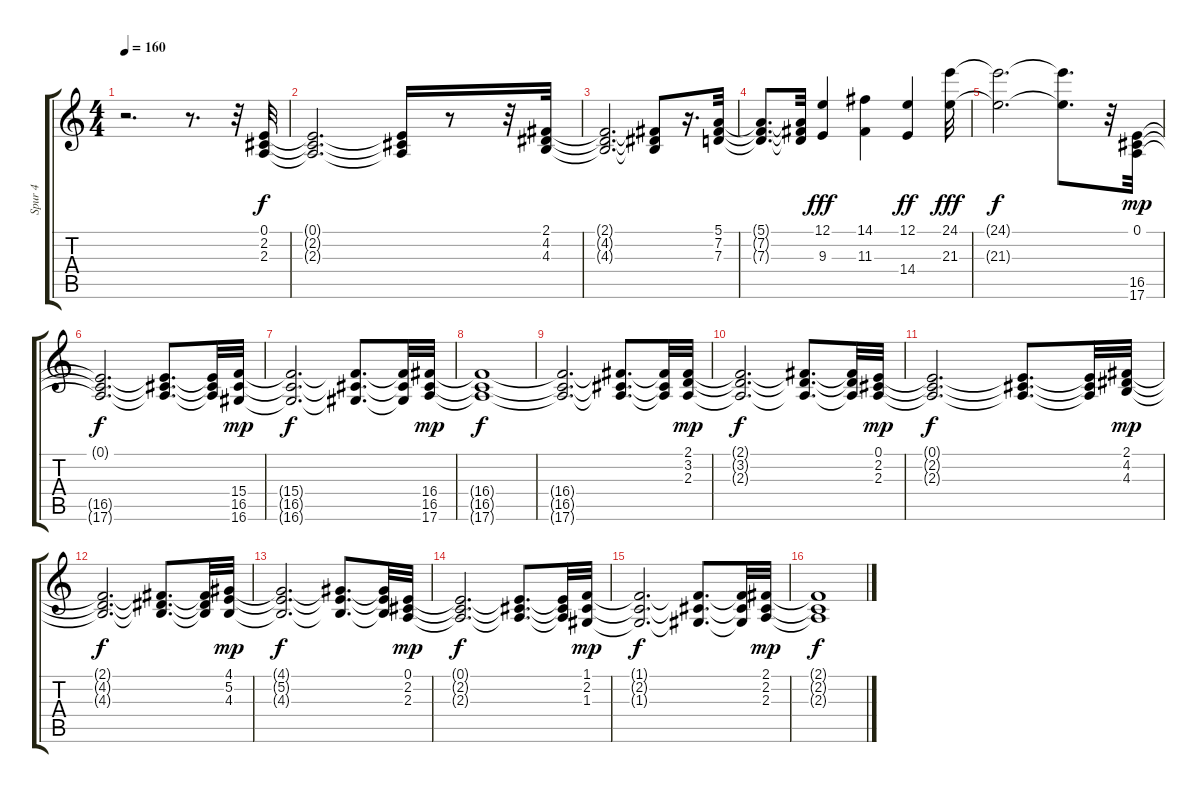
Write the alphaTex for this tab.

\track ("Spur 4" "Spur 4") {instrument pad2warm}
\staff {score tabs}
\tuning (E4 B3 G3 D3 A2 E2) {hide}
\ts (4 4)
\tempo 160
\clef g2
\ks c
r.2{d dy f instrument pad2warm} r.8{d} r.32 (0.1 2.2 2.3).32{volume 13} |
(0.1{t} 2.2{t} 2.3{t}).2{d} (0.1{t} 2.2{t} 2.3{t}).16 r.8 r.32 (2.1 4.2 4.3).32 |
(2.1{t} 4.2{t} 4.3{t}).2{d} (2.1{t} 4.2{t} 4.3{t}).8 r.16{d} (5.1 7.2 7.3).32 |
(5.1{t} 7.2{t} 7.3{t}).8{d} (5.1{t} 7.2{t} 7.3{t}).32 (12.1 9.3).4{dy fff} (14.1 11.3).4 (12.1 14.4).4{dy ff} (24.1 21.3).32{dy fff} |
(24.1{t} 21.3{t}).2{d dy f} (24.1{t} 21.3{t}).8{d} r.32 (0.1 16.5 17.6).32{dy mp} |
(0.1{t} 16.5{t} 17.6{t}).2{d dy f} (0.1{t} 16.5{t} 17.6{t}).8{d} (0.1{t} 16.5{t} 17.6{t}).32 (15.4 16.5 16.6).32{dy mp} |
(15.4{t} 16.5{t} 16.6{t}).2{d dy f} (15.4{t} 16.5{t} 16.6{t}).8{d} (15.4{t} 16.5{t} 16.6{t}).32 (16.4 16.5 17.6).32{dy mp} |
(16.4{t} 16.5{t} 17.6{t}).1{dy f} |
(16.4{t} 16.5{t} 17.6{t}).2{d} (16.4{t} 16.5{t} 17.6{t}).8{d} (16.4{t} 16.5{t} 17.6{t}).32 (2.1 3.2 2.3).32{dy mp} |
(2.1{t} 3.2{t} 2.3{t}).2{d dy f} (2.1{t} 3.2{t} 2.3{t}).8{d} (2.1{t} 3.2{t} 2.3{t}).32 (0.1 2.2 2.3).32{dy mp} |
(0.1{t} 2.2{t} 2.3{t}).2{d dy f} (0.1{t} 2.2{t} 2.3{t}).8{d} (0.1{t} 2.2{t} 2.3{t}).32 (2.1 4.2 4.3).32{dy mp} |
(2.1{t} 4.2{t} 4.3{t}).2{d dy f} (2.1{t} 4.2{t} 4.3{t}).8{d} (2.1{t} 4.2{t} 4.3{t}).32 (4.1 5.2 4.3).32{dy mp} |
(4.1{t} 5.2{t} 4.3{t}).2{d dy f} (4.1{t} 5.2{t} 4.3{t}).8{d} (4.1{t} 5.2{t} 4.3{t}).32 (0.1 2.2 2.3).32{dy mp} |
(0.1{t} 2.2{t} 2.3{t}).2{d dy f} (0.1{t} 2.2{t} 2.3{t}).8{d} (0.1{t} 2.2{t} 2.3{t}).32 (1.1 2.2 1.3).32{dy mp} |
(1.1{t} 2.2{t} 1.3{t}).2{d dy f} (1.1{t} 2.2{t} 1.3{t}).8{d} (1.1{t} 2.2{t} 1.3{t}).32 (2.1 2.2 2.3).32{dy mp} |
(2.1{t} 2.2{t} 2.3{t}).1{dy f}
